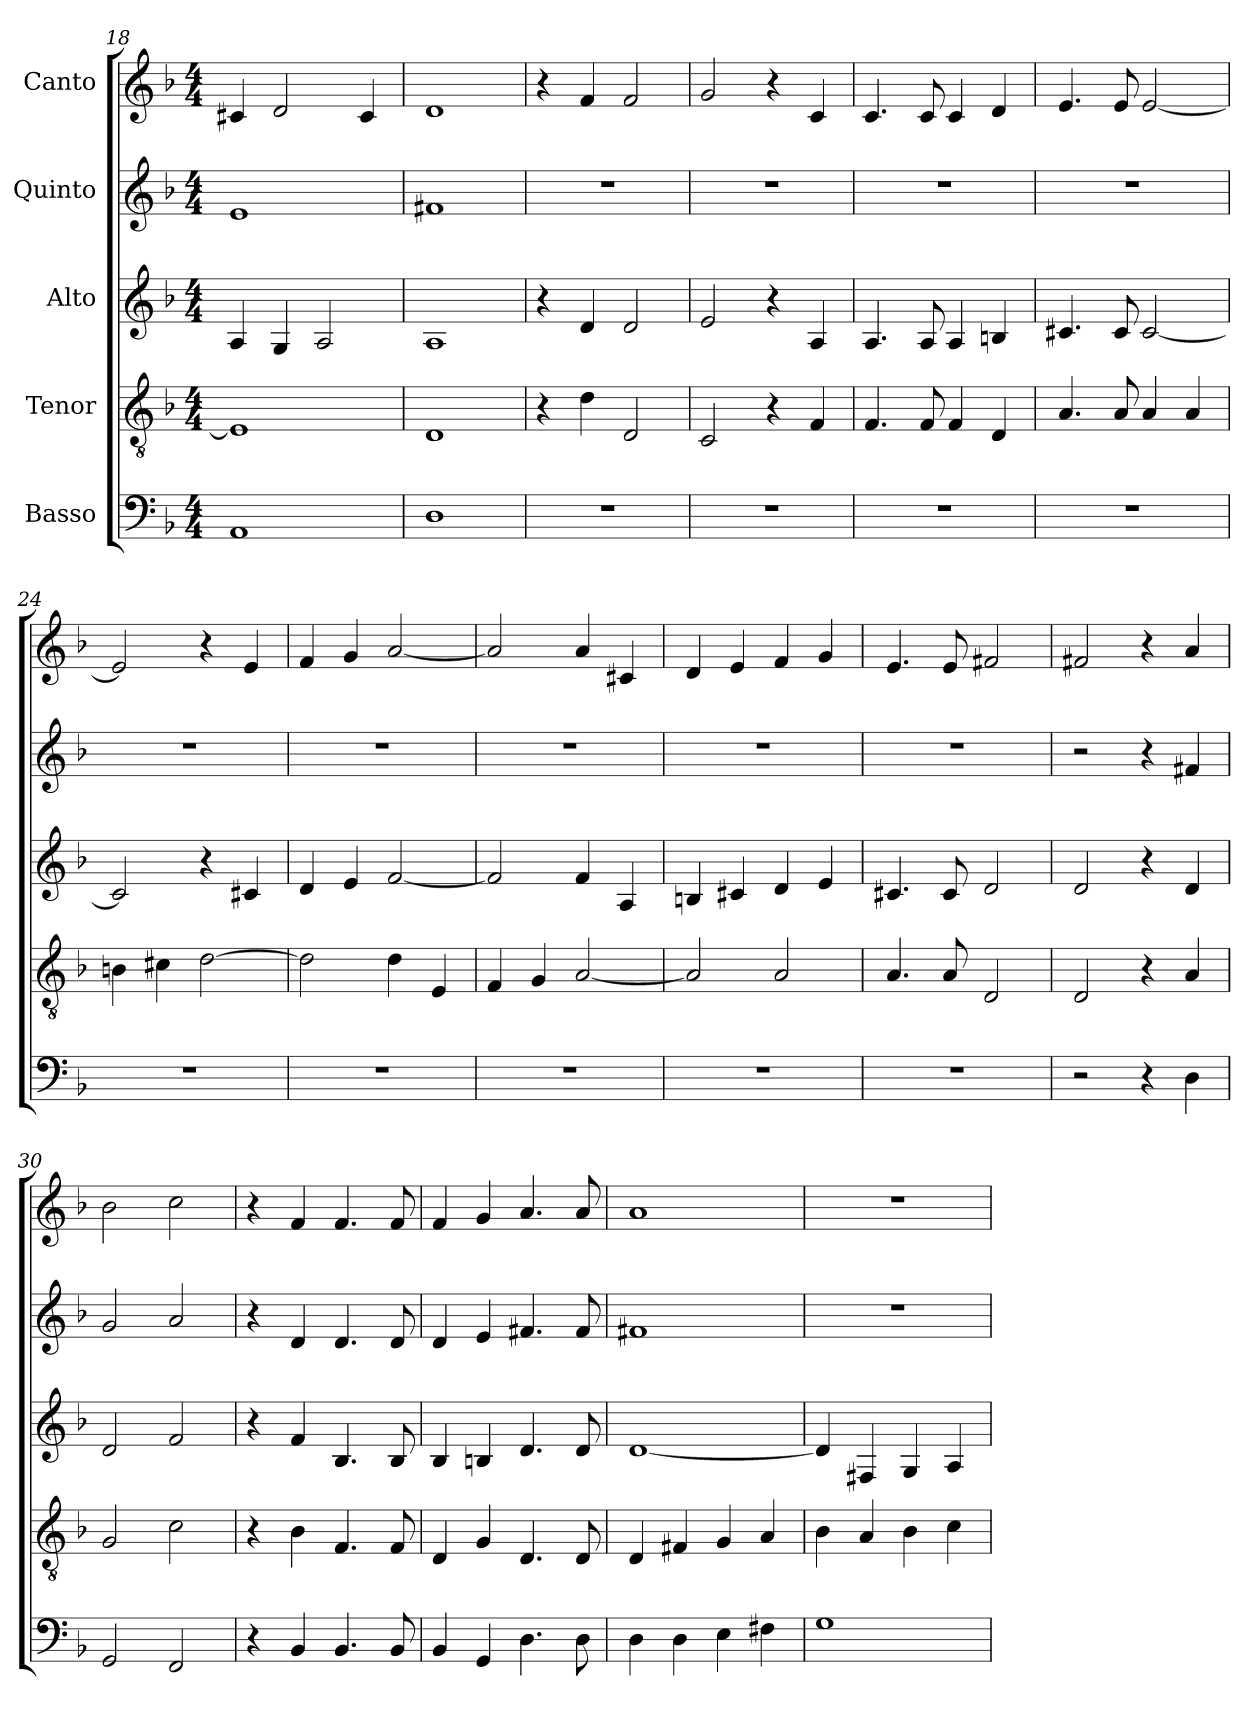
**kern	**kern	**kern	**kern	**kern
*part5	*part4	*part3	*part2	*part1
*staff5	*staff4	*staff3	*staff2	*staff1
*I"Basso	*I"Tenor	*I"Alto	*I"Quinto	*I"Canto
*clefF4	*clefGv2	*clefG2	*clefG2	*clefG2
*k[b-]	*k[b-]	*k[b-]	*k[b-]	*k[b-]
*F:	*F:	*F:	*F:	*F:
*M4/4	*M4/4	*M4/4	*M4/4	*M4/4
=18	=18	=18	=18	=18
1AA	1E]	4A/	1e	4c#X/
.	.	4G/	.	2d/
.	.	2A/	.	.
.	.	.	.	4c#/
=19	=19	=19	=19	=19
1D	1D	1A	1f#X	1d
=20	=20	=20	=20	=20
1r	4r	4r	1r	4r
.	4d\	4d/	.	4f/
.	2D/	2d/	.	2f/
=21	=21	=21	=21	=21
1r	2C/	2e/	1r	2g/
.	4r	4r	.	4r
.	4F/	4A/	.	4c/
=22	=22	=22	=22	=22
1r	4.F/	4.A/	1r	4.c/
.	8F/	8A/	.	8c/
.	4F/	4A/	.	4c/
.	4D/	4Bn/	.	4d/
=23	=23	=23	=23	=23
1r	4.A/	4.c#X/	1r	4.e/
.	8A/	8c#/	.	8e/
.	4A/	[2c#/	.	[2e/
.	4A/	.	.	.
=24	=24	=24	=24	=24
1r	4Bn\	2c#/]	1r	2e/]
.	4c#X\	.	.	.
.	[2d\	4r	.	4r
.	.	4c#X/	.	4e/
=25	=25	=25	=25	=25
1r	2d\]	4d/	1r	4f/
.	.	4e/	.	4g/
.	4d\	[2f/	.	[2a/
.	4E/	.	.	.
=26	=26	=26	=26	=26
1r	4F/	2f/]	1r	2a/]
.	4G/	.	.	.
.	[2A/	4f/	.	4a/
.	.	4A/	.	4c#X/
=27	=27	=27	=27	=27
1r	2A/]	4Bn/	1r	4d/
.	.	4c#X/	.	4e/
.	2A/	4d/	.	4f/
.	.	4e/	.	4g/
=28	=28	=28	=28	=28
1r	4.A/	4.c#X/	1r	4.e/
.	8A/	8c#/	.	8e/
.	2D/	2d/	.	2f#X/
=29	=29	=29	=29	=29
2r	2D/	2d/	2r	2f#X/
4r	4r	4r	4r	4r
4D\	4A/	4d/	4f#X/	4a/
=30	=30	=30	=30	=30
2GG/	2G/	2d/	2g/	2b-\
2FF/	2c\	2f/	2a/	2cc\
=31	=31	=31	=31	=31
4r	4r	4r	4r	4r
4BB-/	4B-\	4f/	4d/	4f/
4.BB-/	4.F/	4.B-/	4.d/	4.f/
8BB-/	8F/	8B-/	8d/	8f/
=32	=32	=32	=32	=32
4BB-/	4D/	4B-/	4d/	4f/
4GG/	4G/	4Bn/	4e/	4g/
4.D\	4.D/	4.d/	4.f#X/	4.a/
8D\	8D/	8d/	8f#/	8a/
=33	=33	=33	=33	=33
4D\	4D/	[1d	1f#X	1a
4D\	4F#X/	.	.	.
4E\	4G/	.	.	.
4F#X\	4A/	.	.	.
=34	=34	=34	=34	=34
1G	4B-\	4d/]	1r	1r
.	4A/	4F#X/	.	.
.	4B-\	4G/	.	.
.	4c\	4A/	.	.
=	=	=	=	=
*-	*-	*-	*-	*-
